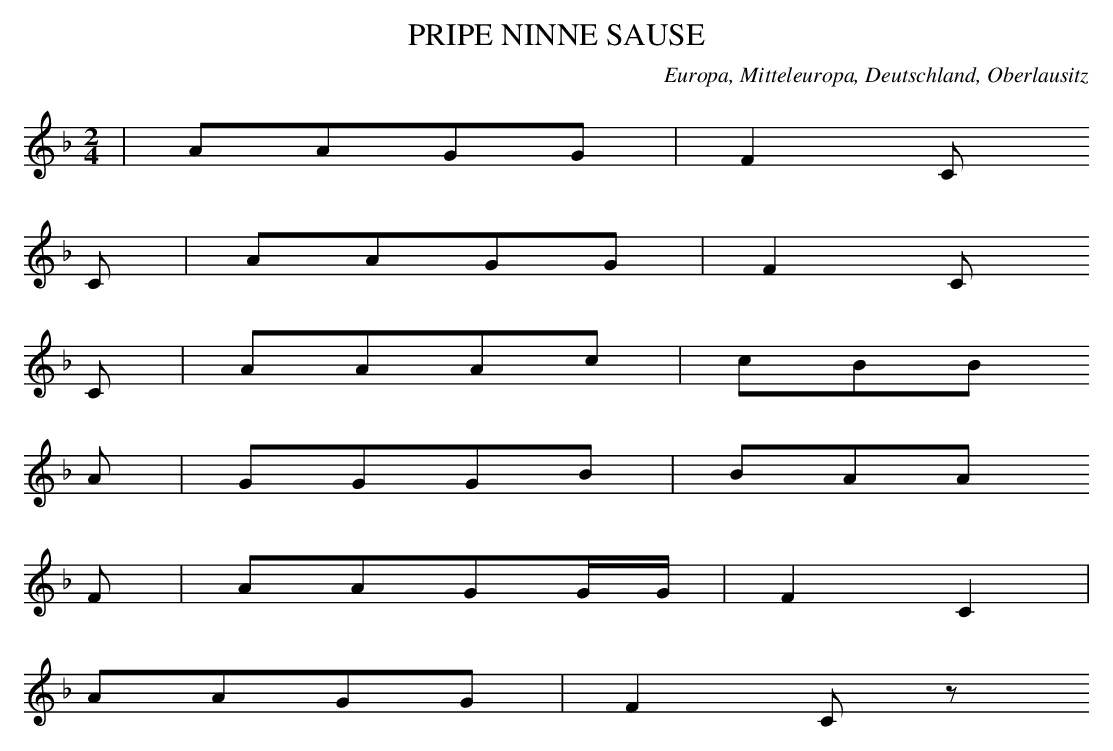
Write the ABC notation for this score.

X:1
T: PRIPE NINNE SAUSE
O: Europa, Mitteleuropa, Deutschland, Oberlausitz
M: 2/4
L: 1/16
K: F
 | A2A2G2G2 | F4C2
C2 | A2A2G2G2 | F4C2
C2 | A2A2A2c2 | c2B2B2
A2 | G2G2G2B2 | B2A2A2
F2 | A2A2G2GG | F4C4 |
A2A2G2G2 | F4C2z2
